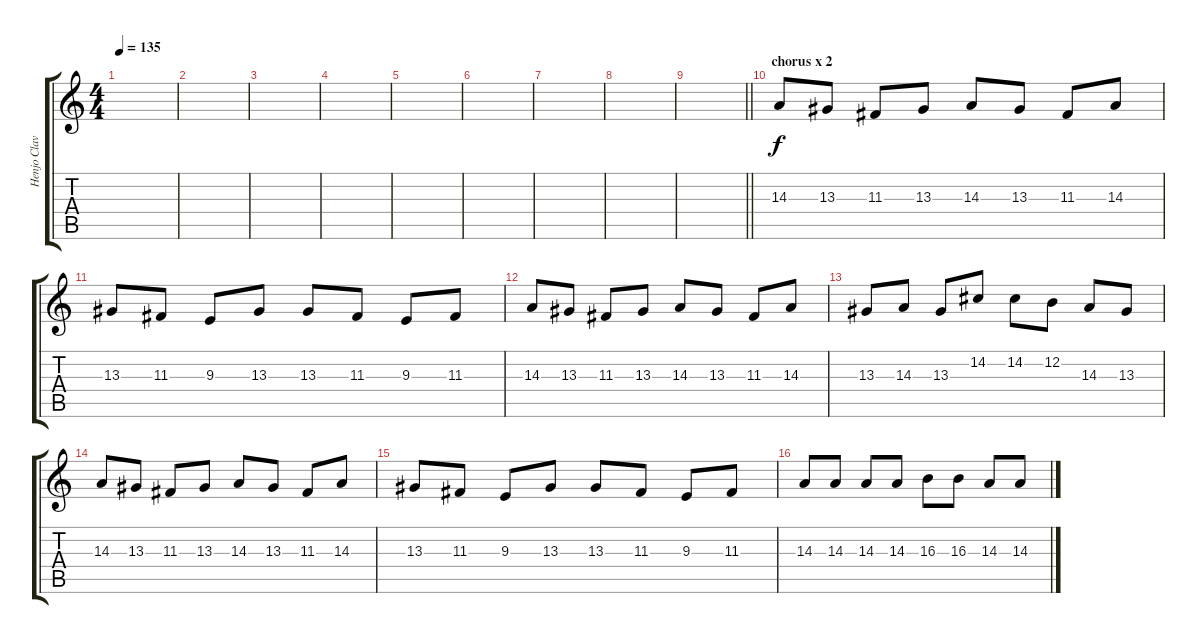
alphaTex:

\track ("Henjo Claviers" "Henjo Clav") {instrument clavinet}
\staff {score tabs}
\tuning (E4 B3 G3 D3 A2 E2) {hide}
\ts (4 4)
\tempo 135
\clef g2
\ks c
|
|
|
|
|
|
|
|
\barLineRight lightlight
|
\section ("" "chorus x 2")
14.3.8 13.3.8 11.3.8 13.3.8 14.3.8 13.3.8 11.3.8 14.3.8 |
13.3.8 11.3.8 9.3.8 13.3.8 13.3.8 11.3.8 9.3.8 11.3.8 |
14.3.8 13.3.8 11.3.8 13.3.8 14.3.8 13.3.8 11.3.8 14.3.8 |
13.3.8 14.3.8 13.3.8 14.2.8 14.2.8 12.2.8 14.3.8 13.3.8 |
14.3.8 13.3.8 11.3.8 13.3.8 14.3.8 13.3.8 11.3.8 14.3.8 |
13.3.8 11.3.8 9.3.8 13.3.8 13.3.8 11.3.8 9.3.8 11.3.8 |
14.3.8 14.3.8 14.3.8 14.3.8 16.3.8 16.3.8 14.3.8 14.3.8
